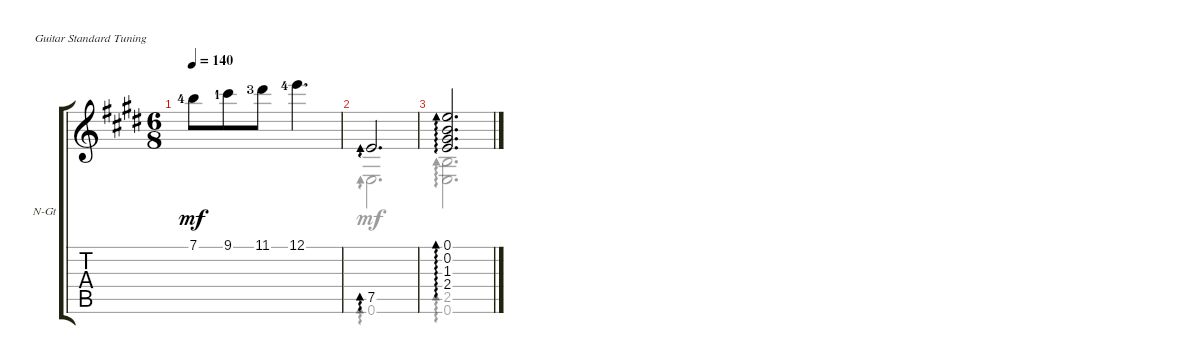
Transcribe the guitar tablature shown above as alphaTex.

\bracketExtendMode groupsimilarinstruments
\firstSystemTrackNameOrientation horizontal
\otherSystemsTrackNameOrientation horizontal
\track ("Track 1" "N-Gt") {instrument acousticguitarnylon}
\staff {score tabs}
\tuning (E4 B3 G3 D3 A2 E2)
\voice
\ts (6 8)
\tempo 140
\clef g2
\ks e
7.1{lf 5}.8{dy mf} 9.1{lf 2}.8 11.1{lf 4}.8 12.1{lf 5}.4{d} |
7.5.2{d ad 0} |
(0.1 0.2 1.3 2.4).2{d ad 0} |
\voice
\clef g2
\ottava regular
\simile none
\ks e
|
0.6.2{d ad 0} |
(0.6 2.5).2{d ad 0} |
